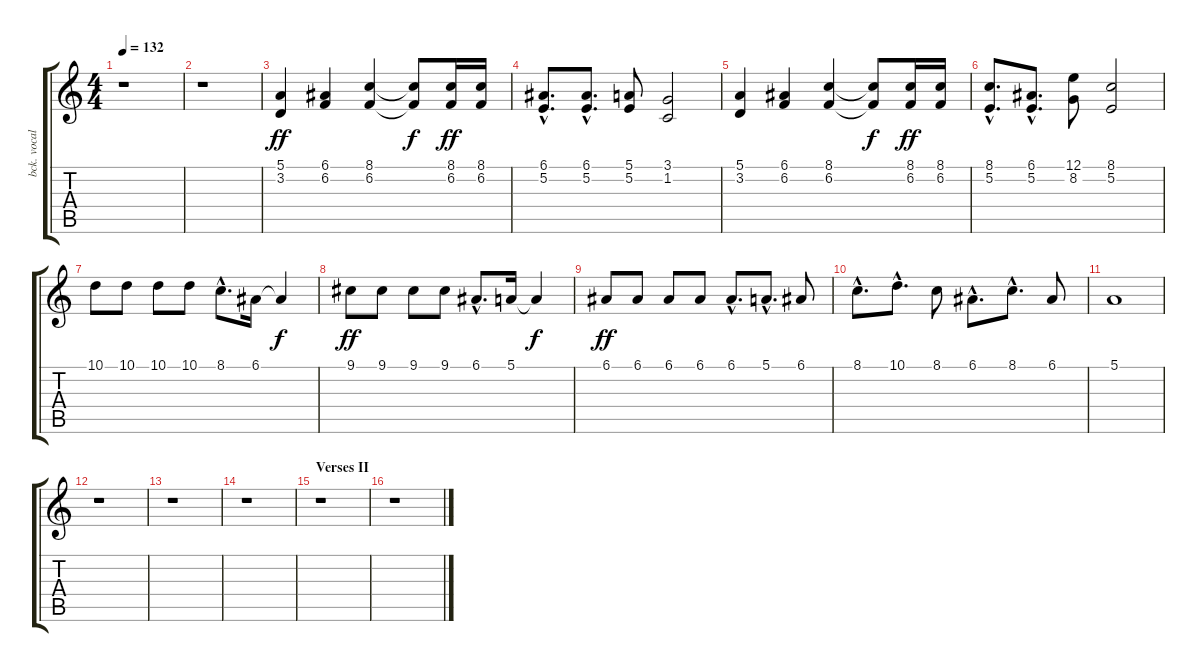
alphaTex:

\track ("bck. vocal" "bck. vocal") {instrument voiceoohs}
\staff {score tabs}
\tuning (E4 B3 G3 D3 A2 E2) {hide}
\ts (4 4)
\tempo 132
\clef g2
\ks c
r.1{dy ff} |
r.1 |
(5.1 3.2).4 (6.1 6.2).4 (8.1 6.2).4 (8.1{t} 6.2{t}).8{dy f} (8.1 6.2).16{dy ff} (8.1 6.2).16 |
(6.1{hac} 5.2{hac}).8{d} (6.1{hac} 5.2{hac}).8{d} (5.1 5.2).8 (3.1 1.2).2 |
(5.1 3.2).4 (6.1 6.2).4 (8.1 6.2).4 (8.1{t} 6.2{t}).8{dy f} (8.1 6.2).16{dy ff} (8.1 6.2).16 |
(8.1{hac} 5.2{hac}).8{d} (6.1{hac} 5.2{hac}).8{d} (12.1 8.2).8 (8.1 5.2).2 |
10.1.8 10.1.8 10.1.8 10.1.8 8.1{hac}.8{d} 6.1.16 6.1{t}.4{dy f} |
9.1.8{dy ff} 9.1.8 9.1.8 9.1.8 6.1{hac}.8{d} 5.1.16 5.1{t}.4{dy f} |
6.1.8{dy ff} 6.1.8 6.1.8 6.1.8 6.1{hac}.8{d} 5.1{hac}.8{d} 6.1.8 |
8.1{hac}.8{d} 10.1{hac}.8{d} 8.1.8 6.1{hac}.8{d} 8.1{hac}.8{d} 6.1.8 |
5.1.1 |
r.1 |
r.1 |
r.1 |
\section ("" "Verses II")
r.1 |
r.1
